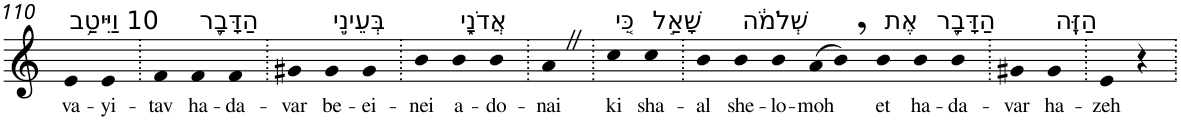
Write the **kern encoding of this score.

**kern	**text
*part1	*part1
*staff1	*staff1
*I"Piano	*
*I'Pno	*
!!LO:PB:g=z
*clefG2	*
*k[]	*
=110	=110
!LO:TX:a:t=10 וַיִּיטַ֥ב	!
!	!LO:LY:b
4e	va-
!	!LO:LY:b
4e	-yi-
=111.	=111.
!	!LO:LY:b
4f	-tav
!LO:TX:a:t=הַדָּבָ֖ר	!
!	!LO:LY:b
4f	ha-
!	!LO:LY:b
4f	-da-
=112.	=112.
!	!LO:LY:b
4g#X	-var
!LO:TX:a:t=בְּעֵינֵ֣י	!
!	!LO:LY:b
4g#	be-
!	!LO:LY:b
4g#	-ei-
=113.	=113.
!	!LO:LY:b
4b	-nei
!LO:TX:a:t=אֲדֹנָ֑י	!
!	!LO:LY:b
4b	a-
!	!LO:LY:b
4b	-do-
=114.	=114.
!	!LO:LY:b
4aZ	-nai
=115.	=115.
!LO:TX:a:t=כִּ֚י	!
!	!LO:LY:b
4cc	ki
!LO:TX:a:t=שָׁאַ֣ל	!
!	!LO:LY:b
4cc	sha-
=116.	=116.
!	!LO:LY:b
4b	-al
!LO:TX:a:t=שְׁלֹמֹ֔ה	!
!	!LO:LY:b
4b	she-
!	!LO:LY:b
4b	-lo-
!	!LO:LY:b
(>8a	-moh
8b,)	.
!LO:TX:a:t=אֶת	!
!	!LO:LY:b
4b	et
!LO:TX:a:t=הַדָּבָ֖ר	!
!	!LO:LY:b
4b	ha-
!	!LO:LY:b
4b	-da-
=117.	=117.
!	!LO:LY:b
4g#X	-var
!LO:TX:a:t=הַזֶּֽה	!
!	!LO:LY:b
4g#	ha-
=118.	=118.
!	!LO:LY:b
4e	-zeh
4r	.
=.	=.
*-	*-
